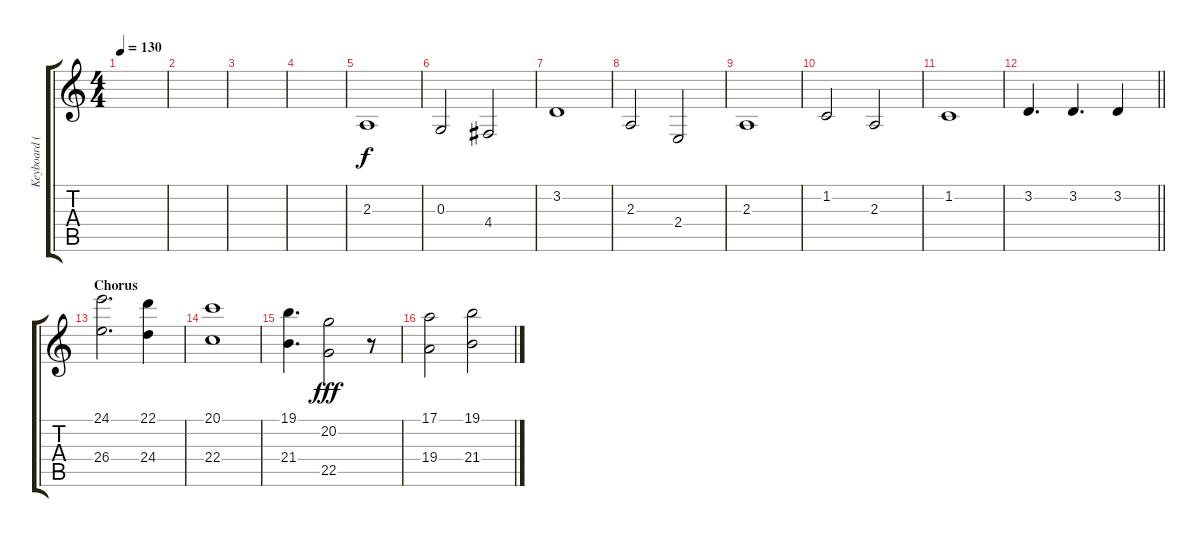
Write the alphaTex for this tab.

\track ("Keyboard (Ovie)" "Keyboard (") {instrument stringensemble1}
\staff {score tabs}
\tuning (E4 B3 G3 D3 A2 E2) {hide}
\ts (4 4)
\tempo 130
\clef g2
\ks c
|
|
|
|
2.3.1 |
0.3.2 4.4.2 |
3.2.1 |
2.3.2 2.4.2 |
2.3.1 |
1.2.2 2.3.2 |
1.2.1 |
\barLineRight lightlight
3.2.4{d} 3.2.4{d} 3.2.4 |
\section ("" "Chorus")
(24.1 26.4).2{d volume 12} (22.1 24.4).4 |
(20.1 22.4).1 |
(19.1 21.4).4{d dy f} (20.2 22.5).2{dy fff} r.8 |
(17.1 19.4).2 (19.1 21.4).2
